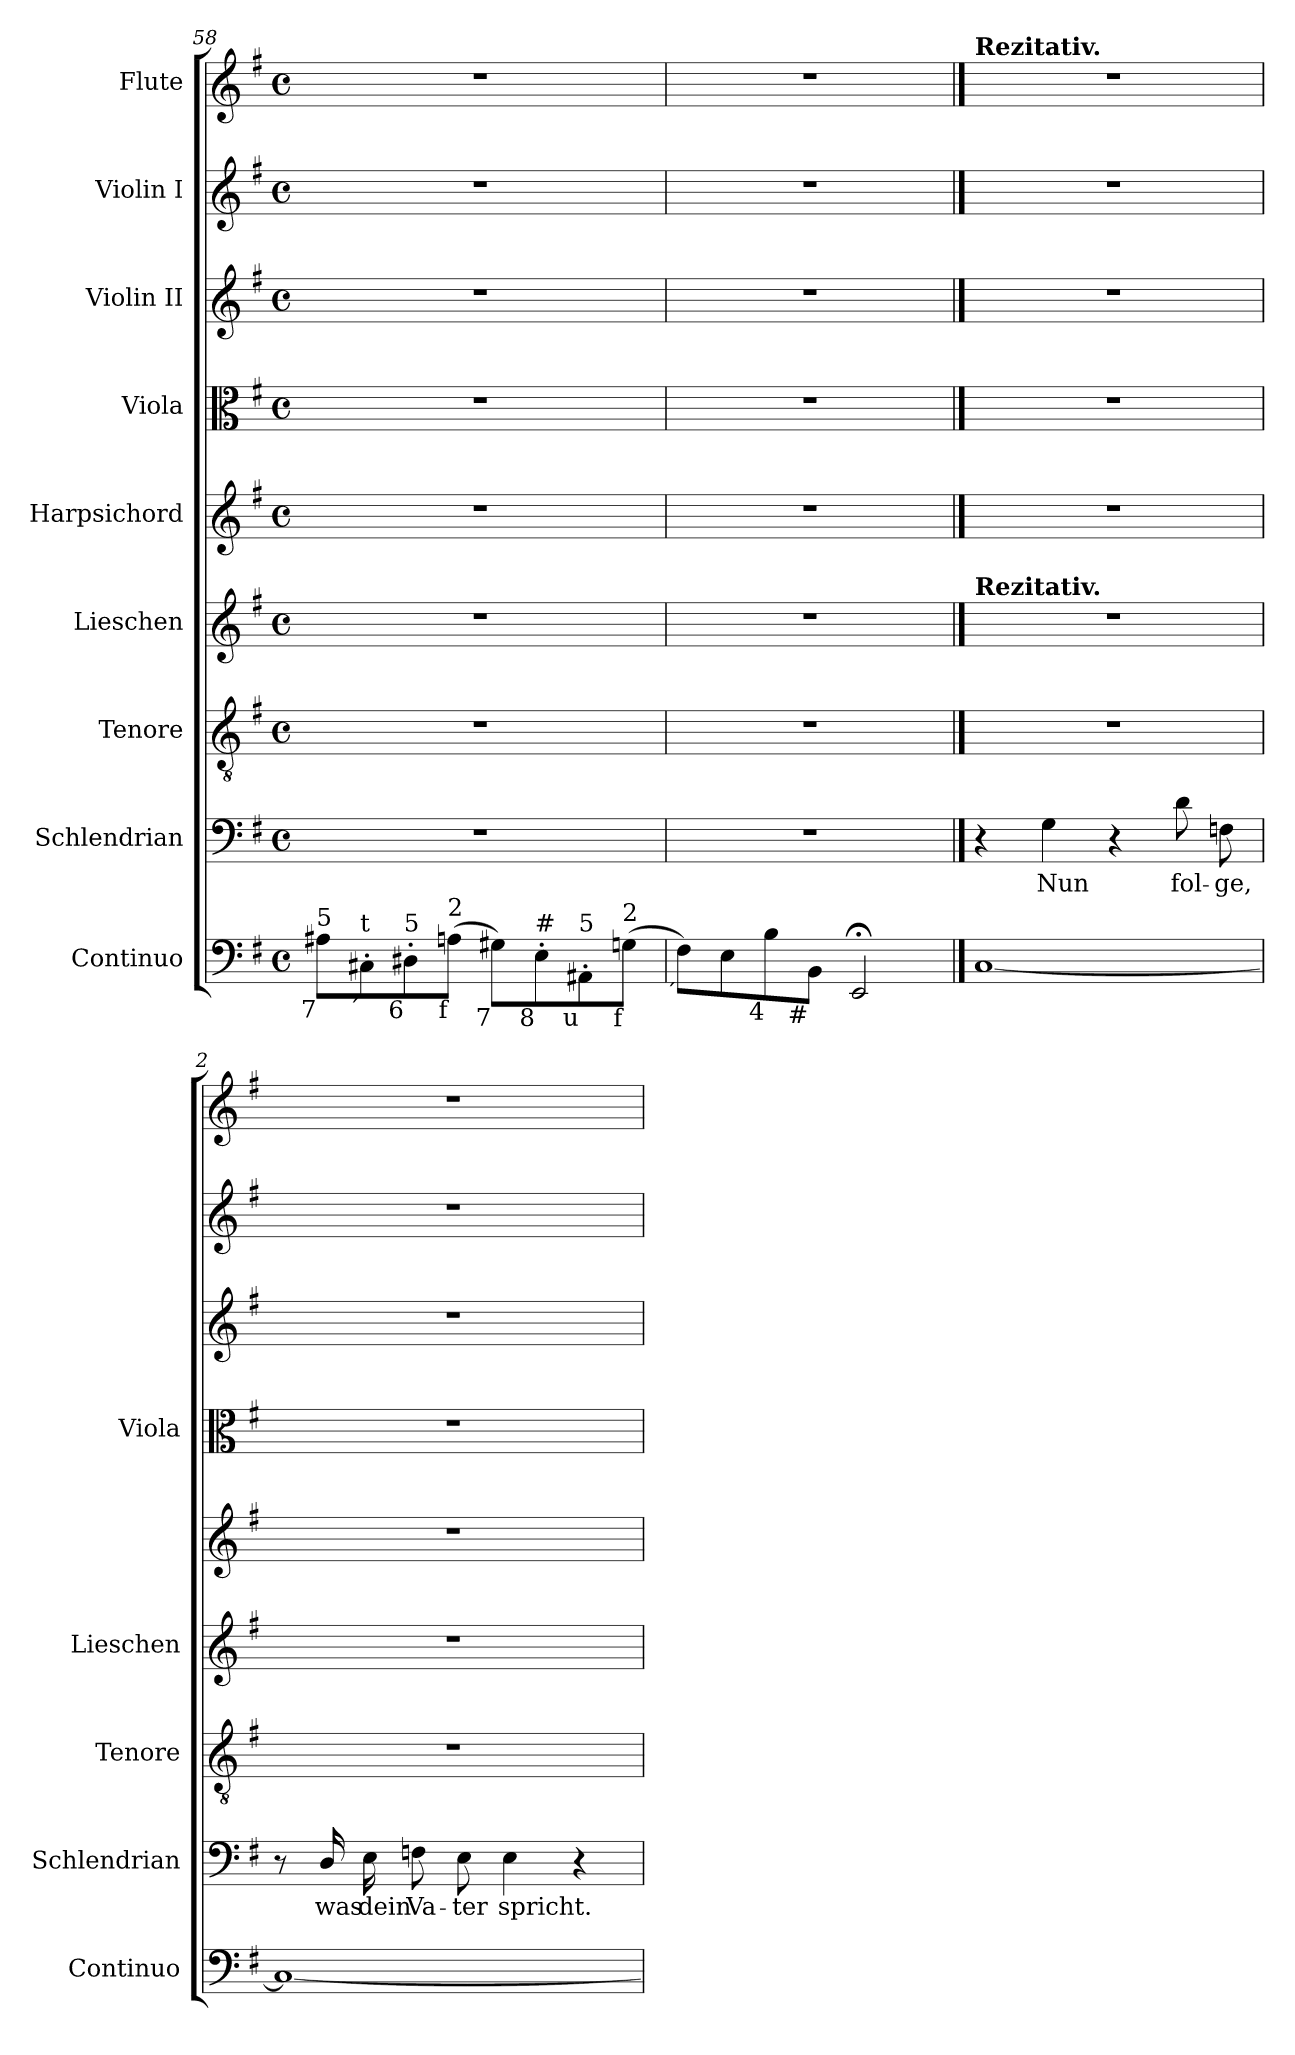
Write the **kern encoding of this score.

**kern	**kern	**text	**kern	**kern	**kern	**kern	**kern	**kern	**kern
*part9	*part8	*part8	*part7	*part6	*part5	*part4	*part3	*part2	*part1
*staff9	*staff8	*staff8	*staff7	*staff6	*staff5	*staff4	*staff3	*staff2	*staff1
*I"Continuo	*I"Schlendrian	*	*I"Tenore	*I"Lieschen	*I"Harpsichord	*I"Viola	*I"Violin II	*I"Violin I	*I"Flute
*I'Continuo	*I'Schlendrian	*	*I'Tenore	*I'Lieschen	*	*I'Viola	*	*	*
*clefF4	*clefF4	*	*clefGv2	*clefG2	*clefG2	*clefC3	*clefG2	*clefG2	*clefG2
*	*	*	*ITrd7c12	*	*	*	*	*	*
*k[f#]	*k[f#]	*	*k[f#]	*k[f#]	*k[f#]	*k[f#]	*k[f#]	*k[f#]	*k[f#]
*G:	*G:	*	*G:	*G:	*G:	*G:	*G:	*G:	*G:
*M4/4	*M4/4	*	*M4/4	*M4/4	*M4/4	*M4/4	*M4/4	*M4/4	*M4/4
*met(c)	*met(c)	*	*met(c)	*met(c)	*met(c)	*met(c)	*met(c)	*met(c)	*met(c)
=58	=58	=58	=58	=58	=58	=58	=58	=58	=58
!LO:TX:b:rj:t=7	!	!	!	!	!	!	!	!	!
!LO:TX:t=5	!	!	!	!	!	!	!	!	!
8A#Xi\L	1r	.	1r	1r	1r	1r	1r	1r	1r
!LO:TX:b:rj:t=´	!	!	!	!	!	!	!	!	!
!LO:TX:t=t	!	!	!	!	!	!	!	!	!
8C#X'i\	.	.	.	.	.	.	.	.	.
!LO:TX:b:rj:t=6	!	!	!	!	!	!	!	!	!
!LO:TX:t=5	!	!	!	!	!	!	!	!	!
8D#X'i\	.	.	.	.	.	.	.	.	.
!LO:TX:b:rj:t=f	!	!	!	!	!	!	!	!	!
!LO:TX:t=2	!	!	!	!	!	!	!	!	!
(8Ani\J	.	.	.	.	.	.	.	.	.
!LO:TX:b:rj:t=7	!	!	!	!	!	!	!	!	!
8G#Xi\L)	.	.	.	.	.	.	.	.	.
!LO:TX:b:rj:t=8	!	!	!	!	!	!	!	!	!
!LO:TX:t=#	!	!	!	!	!	!	!	!	!
8E'i\	.	.	.	.	.	.	.	.	.
!LO:TX:b:rj:t=u	!	!	!	!	!	!	!	!	!
!LO:TX:t=5	!	!	!	!	!	!	!	!	!
8AA#X'i\	.	.	.	.	.	.	.	.	.
!LO:TX:b:rj:t=f	!	!	!	!	!	!	!	!	!
!LO:TX:t=2	!	!	!	!	!	!	!	!	!
(8Gni\J	.	.	.	.	.	.	.	.	.
=59	=59	=59	=59	=59	=59	=59	=59	=59	=59
!LO:TX:b:rj:t=´	!	!	!	!	!	!	!	!	!
8F#i\L)	1r	.	1r	1r	1r	1r	1r	1r	1r
8Ei\	.	.	.	.	.	.	.	.	.
!LO:TX:b:rj:t=4	!	!	!	!	!	!	!	!	!
8Bi\	.	.	.	.	.	.	.	.	.
!LO:TX:b:rj:t=#	!	!	!	!	!	!	!	!	!
8BBi\J	.	.	.	.	.	.	.	.	.
2EE;i/	.	.	.	.	.	.	.	.	.
!!LO:LB:g=z
==1	==1	==1	==1	==1	==1	==1	==1	==1	==1
!	!	!	!	!	!	!	!	!	!LO:TX:a:B:t=Rezitativ.
!	!	!	!	!LO:TX:a:B:t=Rezitativ.	!	!	!	!	!
[1Ci	4r	.	1r	1r	1r	1r	1r	1r	1r
!	!	!LO:LY:b:color=#000000	!	!	!	!	!	!	!
.	4Gi\	Nun	.	.	.	.	.	.	.
.	4r	.	.	.	.	.	.	.	.
!	!	!LO:LY:b:color=#000000	!	!	!	!	!	!	!
.	8di\	fol-	.	.	.	.	.	.	.
!	!	!LO:LY:b:color=#000000	!	!	!	!	!	!	!
.	8Fni\	-ge,	.	.	.	.	.	.	.
=2	=2	=2	=2	=2	=2	=2	=2	=2	=2
1Ci_	8r	.	1r	1r	1r	1r	1r	1r	1r
!	!	!LO:LY:b:color=#000000	!	!	!	!	!	!	!
.	16Di/	was	.	.	.	.	.	.	.
!	!	!LO:LY:b:color=#000000	!	!	!	!	!	!	!
.	16Ei\	dein	.	.	.	.	.	.	.
!	!	!LO:LY:b:color=#000000	!	!	!	!	!	!	!
.	8Fni\	Va-	.	.	.	.	.	.	.
!	!	!LO:LY:b:color=#000000	!	!	!	!	!	!	!
.	8Ei\	-ter	.	.	.	.	.	.	.
!	!	!LO:LY:b:color=#000000	!	!	!	!	!	!	!
.	4Ei\	spricht.	.	.	.	.	.	.	.
.	4r	.	.	.	.	.	.	.	.
=	=	=	=	=	=	=	=	=	=
*-	*-	*-	*-	*-	*-	*-	*-	*-	*-
